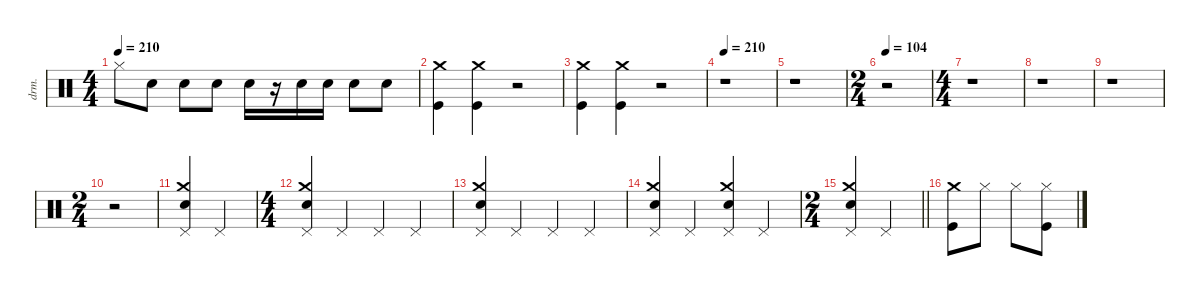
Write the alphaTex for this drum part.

\defaultSystemsLayout 4
\hideDynamics
\bracketExtendMode nobrackets
\otherSystemsTrackNameOrientation horizontal
\track ("Lars Ulrich" "drm.") {instrument percussion}
\staff {score}
\articulation defaults
\ts (4 4)
\tempo 210
\clef neutral
\ks c "Hi-Hat (closed)".8{dy fff} "Snare (hit) 2".8 "Snare (hit) 2".8 "Snare (hit) 2".8 "Snare (hit) 2".16
r.16 "Snare (hit) 2".16 "Snare (hit) 2".16 "Snare (hit) 2".8 "Snare (hit) 2".8 |
("Kick (hit)" "Crash medium (hit)").4 ("Kick (hit)" "Crash medium (hit)").4 r.2 |
("Crash medium (hit)" "Kick (hit)").4 ("Kick (hit)" "Crash medium (hit)").4 r.2 |
\tempo 210
r.1 |
r.1 |
\ts (2 4)
\beaming (8 2 2 2 2)
\tempo 104
r.2 |
\ts (4 4)
\beaming (8 2 2 2 2)
r.1 |
r.1 |
r.1 |
\ts (2 4)
\beaming (8 2 2 2 2)
r.2 |
("Crash medium (hit)" "Pedal Hi-Hat (hit)" "Snare (hit) 2").4 "Pedal Hi-Hat (hit)".4 |
\ts (4 4)
\beaming (8 2 2 2 2)
("Pedal Hi-Hat (hit)" "Crash medium (hit)" "Snare (hit) 2").4 "Pedal Hi-Hat (hit)".4 "Pedal Hi-Hat (hit)".4 "Pedal Hi-Hat (hit)".4 |
("Pedal Hi-Hat (hit)" "Crash medium (hit)" "Snare (hit) 2").4 "Pedal Hi-Hat (hit)".4 "Pedal Hi-Hat (hit)".4 "Pedal Hi-Hat (hit)".4 |
("Crash medium (hit)" "Snare (hit) 2" "Pedal Hi-Hat (hit)").4 "Pedal Hi-Hat (hit)".4 ("Pedal Hi-Hat (hit)" "Snare (hit) 2" "Crash medium (hit)").4 "Pedal Hi-Hat (hit)".4 |
\ts (2 4)
\beaming (8 2 2 2 2)
\barLineRight lightlight
("Crash medium (hit)" "Pedal Hi-Hat (hit)" "Snare (hit) 2").4 "Pedal Hi-Hat (hit)".4 |
("Kick (hit)" "Crash medium (hit)").8 "Hi-Hat (closed)".8 "Hi-Hat (closed)".8 ("Kick (hit)" "Hi-Hat (closed)").8
